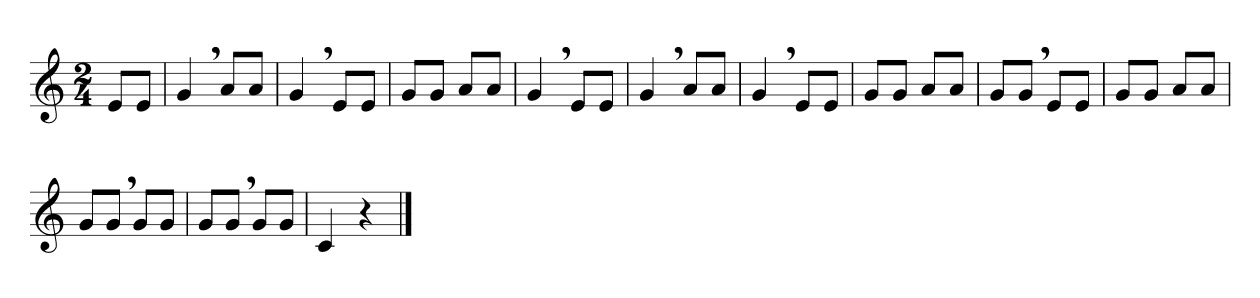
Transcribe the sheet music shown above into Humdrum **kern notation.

**kern
*part1
*staff1
*clefG2
*k[]
*M2/4
=
8e/L
8e/J
=
4g,
8a/L
8a/J
=
4g,
8e/L
8e/J
=
8g/L
8g/J
8a/L
8a/J
=
4g,
8e/L
8e/J
=
4g,
8a/L
8a/J
=
4g,
8e/L
8e/J
=
8g/L
8g/J
8a/L
8a/J
=
8g/L
8g,/J
8e/L
8e/J
=
8g/L
8g/J
8a/L
8a/J
=
8g/L
8g,/J
8g/L
8g/J
=
8g/L
8g,/J
8g/L
8g/J
=
4c
4r
==
*-
